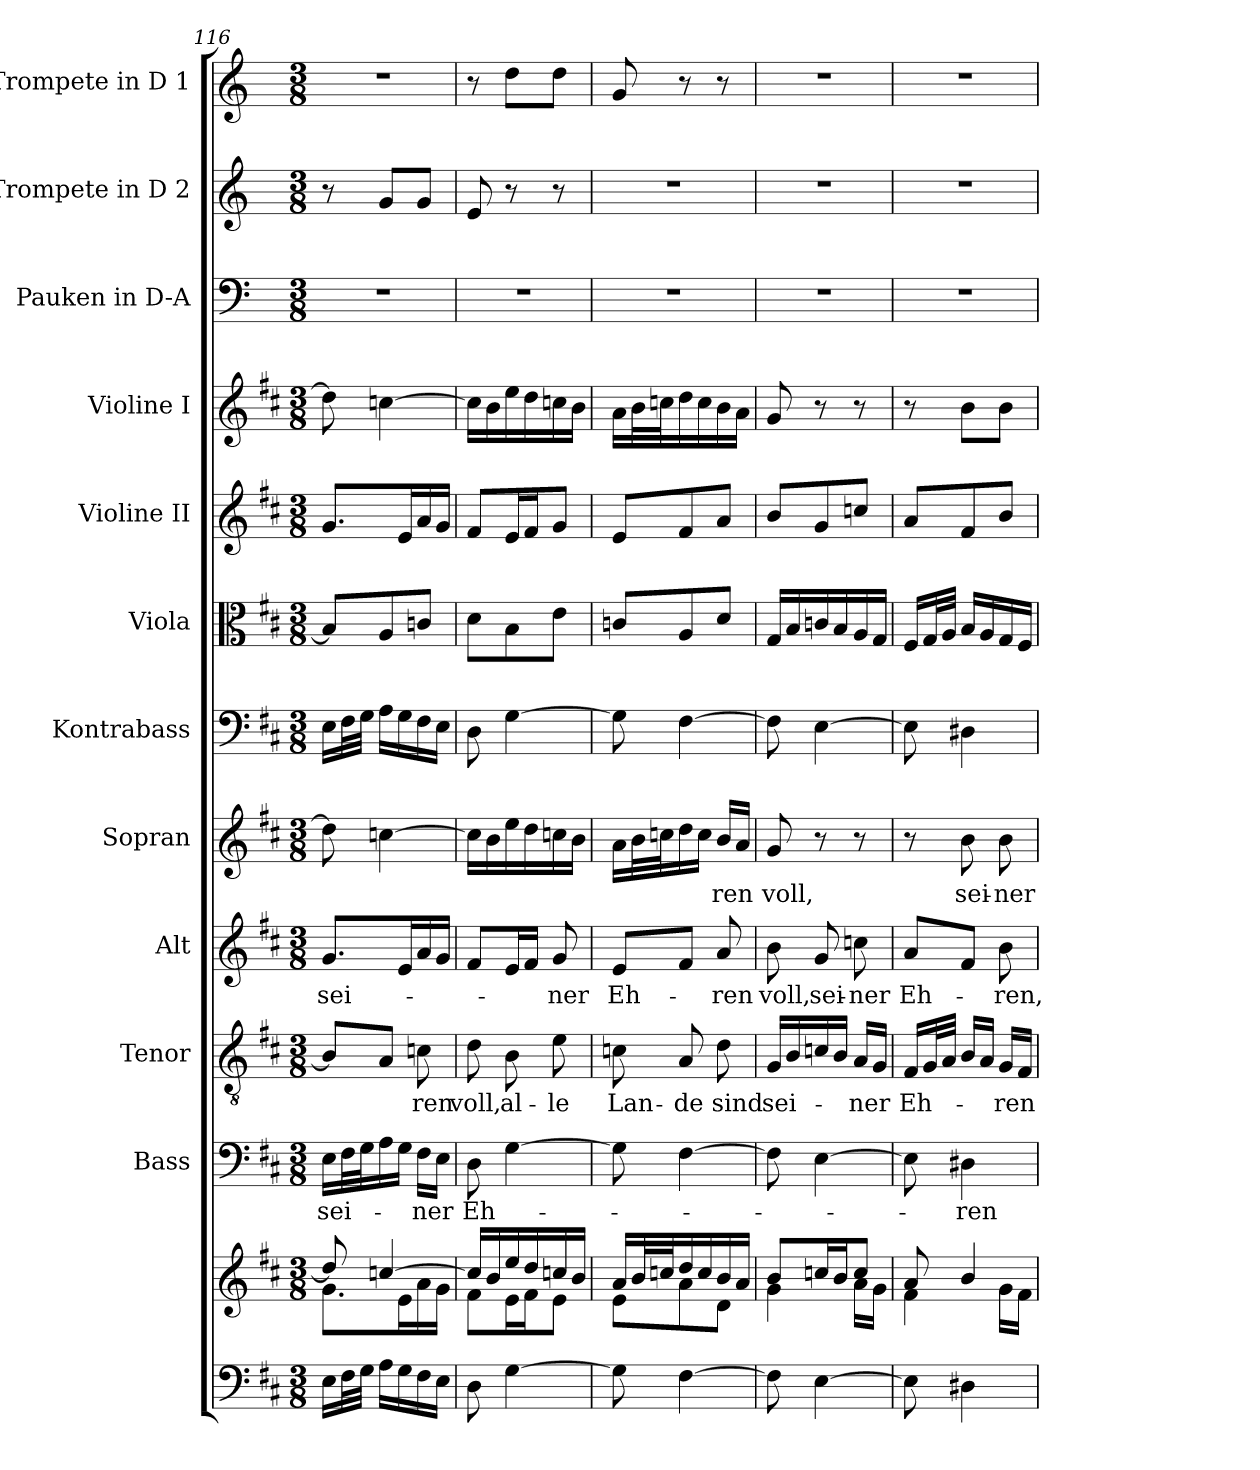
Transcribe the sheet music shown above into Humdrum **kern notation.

**kern	**kern	**kern	**text	**kern	**text	**kern	**text	**kern	**text	**kern	**kern	**kern	**kern	**kern	**kern	**kern
*part12	*part12	*part11	*part11	*part10	*part10	*part9	*part9	*part8	*part8	*part7	*part6	*part5	*part4	*part3	*part2	*part1
*staff13	*staff12	*staff11	*staff11	*staff10	*staff10	*staff9	*staff9	*staff8	*staff8	*staff7	*staff6	*staff5	*staff4	*staff3	*staff2	*staff1
*	*	*I"Bass	*	*I"Tenor	*	*I"Alt	*	*I"Sopran	*	*I"Kontrabass	*I"Viola	*I"Violine II	*I"Violine I	*I"Pauken in D-A	*I"Trompete in D 2	*I"Trompete in D 1
*	*	*I'B.	*	*I'T.	*	*I'A.	*	*I'S.	*	*I'Kb.	*I'Vla.	*I'Vl. II	*I'Vl. I	*I'Pauk.	*I'Trp. D 2	*I'Trp. D 1
*clefF4	*clefG2	*clefF4	*	*clefGv2	*	*clefG2	*	*clefG2	*	*clefF4	*clefC3	*clefG2	*clefG2	*clefF4	*clefG2	*clefG2
*	*	*	*	*	*	*	*	*	*	*ITrd7c12	*	*	*	*ITrd-1c-2	*ITrd-1c-2	*ITrd-1c-2
*k[f#c#]	*k[f#c#]	*k[f#c#]	*	*k[f#c#]	*	*k[f#c#]	*	*k[f#c#]	*	*k[f#c#]	*k[f#c#]	*k[f#c#]	*k[f#c#]	*k[f#c#]	*k[f#c#]	*k[f#c#]
*D:	*D:	*D:	*	*D:	*	*D:	*	*D:	*	*D:	*D:	*D:	*D:	*D:	*D:	*D:
*M3/8	*M3/8	*M3/8	*	*M3/8	*	*M3/8	*	*M3/8	*	*M3/8	*M3/8	*M3/8	*M3/8	*M3/8	*M3/8	*M3/8
=116	=116	=116	=116	=116	=116	=116	=116	=116	=116	=116	=116	=116	=116	=116	=116	=116
*	*^	*	*	*	*	*	*	*	*	*	*	*	*	*	*	*
!	!	!	!	!LO:LY:b	!	!	!	!LO:LY:b	!	!	!	!	!	!	!	!	!
16E\LL	8dd/]	8.g\L	16E\LL	sei-	8B/L]	.	8.g/L	sei-	8dd\]	.	16EE\LL	8B/L]	8.g/L	8dd\]	4.r	8r	4.r
32F#\L	.	.	32F#\L	.	.	.	.	.	.	.	32FF#\L	.	.	.	.	.	.
32G\JJJ	.	.	32G\J	.	.	.	.	.	.	.	32GG\JJJ	.	.	.	.	.	.
16A\LL	[>4ccn/	.	16A\	.	8A/J	.	.	.	[4ccn\	.	16AA\LL	8A/	.	[4ccn\	.	8a/L	.
16G\	.	16e\L	16G\JJ	.	.	.	16e/L	.	.	.	16GG\	.	16e/L	.	.	.	.
!	!	!	!	!LO:LY:b	!	!LO:LY:b	!	!	!	!	!	!	!	!	!	!	!
16F#\	.	16a\	16F#\LL	-ner	8cn\	-ren	16a/	.	.	.	16FF#\	8cn/J	16a/	.	.	8a/J	.
16E\JJ	.	16g\JJ	16E\JJ	.	.	.	16g/JJ	.	.	.	16EE\JJ	.	16g/JJ	.	.	.	.
=117	=117	=117	=117	=117	=117	=117	=117	=117	=117	=117	=117	=117	=117	=117	=117	=117	=117
!	!	!	!	!LO:LY:b	!	!LO:LY:b	!	!	!	!	!	!	!	!	!	!	!
8D\	16cc/LL]	8f#\L	8D\	Eh-	8d\	voll,	8f#/L	.	16cc\LL]	.	8DD\	8d\L	8f#/L	16cc\LL]	4.r	8f#/	8r
.	16b/	.	.	.	.	.	.	.	16b\	.	.	.	.	16b\	.	.	.
!	!	!	!	!	!	!LO:LY:b	!	!	!	!	!	!	!	!	!	!	!
[4G\	16ee/	16e\L	[4G\	.	8B\	al-	16e/L	.	16ee\	.	[4GG\	8B\	16e/L	16ee\	.	8r	8ee\L
.	16dd/	16f#\J	.	.	.	.	16f#/JJ	.	16dd\	.	.	.	16f#/J	16dd\	.	.	.
!	!	!	!	!	!	!LO:LY:b	!	!LO:LY:b	!	!	!	!	!	!	!	!	!
.	16ccn/	8e\J	.	.	8e\	-le	8g/	-ner	16ccn\	.	.	8e\J	8g/J	16ccn\	.	8r	8ee\J
.	16b/JJ	.	.	.	.	.	.	.	16b\JJ	.	.	.	.	16b\JJ	.	.	.
=118	=118	=118	=118	=118	=118	=118	=118	=118	=118	=118	=118	=118	=118	=118	=118	=118	=118
!	!	!	!	!	!	!LO:LY:b	!	!LO:LY:b	!	!	!	!	!	!	!	!	!
8G\]	16a/LL	8e\L	8G\]	.	8cn\	Lan-	8e/L	Eh-	16a\LL	.	8GG\]	8cn/L	8e/L	16a\LL	4.r	4.r	8a/
.	32b/L	.	.	.	.	.	.	.	32b\L	.	.	.	.	32b\L	.	.	.
.	32ccn/J	.	.	.	.	.	.	.	32ccn\J	.	.	.	.	32ccn\J	.	.	.
!	!	!	!	!	!	!LO:LY:b	!	!	!	!	!	!	!	!	!	!	!
[4F#\	16dd/	8a\	[4F#\	.	8A/	-de	8f#/J	.	16dd\	.	[4FF#\	8A/	8f#/	16dd\	.	.	8r
.	16cc/	.	.	.	.	.	.	.	16cc\JJ	.	.	.	.	16cc\	.	.	.
!	!	!	!	!	!	!LO:LY:b	!	!LO:LY:b	!	!LO:LY:b	!	!	!	!	!	!	!
.	16b/	8d\J	.	.	8d\	sind	8a/	-ren	16b/LL	-ren	.	8d/J	8a/J	16b\	.	.	8r
.	16a/JJ	.	.	.	.	.	.	.	16a/JJ	.	.	.	.	16a\JJ	.	.	.
=119	=119	=119	=119	=119	=119	=119	=119	=119	=119	=119	=119	=119	=119	=119	=119	=119	=119
!	!	!	!	!	!	!LO:LY:b	!	!LO:LY:b	!	!LO:LY:b	!	!	!	!	!	!	!
8F#\]	8b/L	4g\	8F#\]	.	16G/LL	sei-	8b\	voll,	8g/	voll,	8FF#\]	16G/LL	8b/L	8g/	4.r	4.r	4.r
.	.	.	.	.	16B/	.	.	.	.	.	.	16B/	.	.	.	.	.
!	!	!	!	!	!	!	!	!LO:LY:b	!	!	!	!	!	!	!	!	!
[4E\	16ccn/L	.	[4E\	.	16cn/	.	8g/	sei-	8r	.	[4EE\	16cn/	8g/	8r	.	.	.
.	16b/J	.	.	.	16B/JJ	.	.	.	.	.	.	16B/	.	.	.	.	.
!	!	!	!	!	!	!LO:LY:b	!	!LO:LY:b	!	!	!	!	!	!	!	!	!
.	8cc/J	16a\LL	.	.	16A/LL	-ner	8ccn\	-ner	8r	.	.	16A/	8ccn/J	8r	.	.	.
.	.	16g\JJ	.	.	16G/JJ	.	.	.	.	.	.	16G/JJ	.	.	.	.	.
=120	=120	=120	=120	=120	=120	=120	=120	=120	=120	=120	=120	=120	=120	=120	=120	=120	=120
!	!	!	!	!	!	!LO:LY:b	!	!LO:LY:b	!	!	!	!	!	!	!	!	!
8E\]	8a/	4f#\	8E\]	.	16F#/LL	Eh-	8a/L	Eh-	8r	.	8EE\]	16F#/LL	8a/L	8r	4.r	4.r	4.r
.	.	.	.	.	32G/L	.	.	.	.	.	.	32G/L	.	.	.	.	.
.	.	.	.	.	32A/JJJ	.	.	.	.	.	.	32A/JJJ	.	.	.	.	.
!	!	!	!	!LO:LY:b	!	!	!	!	!	!LO:LY:b	!	!	!	!	!	!	!
4D#X\	4b/	.	4D#X\	-ren	16B/LL	.	8f#/J	.	8b\	sei-	4DD#X\	16B/LL	8f#/	8b\L	.	.	.
.	.	.	.	.	16A/JJ	.	.	.	.	.	.	16A/	.	.	.	.	.
!	!	!	!	!	!	!LO:LY:b	!	!LO:LY:b	!	!LO:LY:b	!	!	!	!	!	!	!
.	.	16g\LL	.	.	16G/LL	-ren	8b\	-ren,	8b\	-ner	.	16G/	8b/J	8b\J	.	.	.
.	.	16f#\JJ	.	.	16F#/JJ	.	.	.	.	.	.	16F#/JJ	.	.	.	.	.
*	*v	*v	*	*	*	*	*	*	*	*	*	*	*	*	*	*	*
=	=	=	=	=	=	=	=	=	=	=	=	=	=	=	=	=
*-	*-	*-	*-	*-	*-	*-	*-	*-	*-	*-	*-	*-	*-	*-	*-	*-
